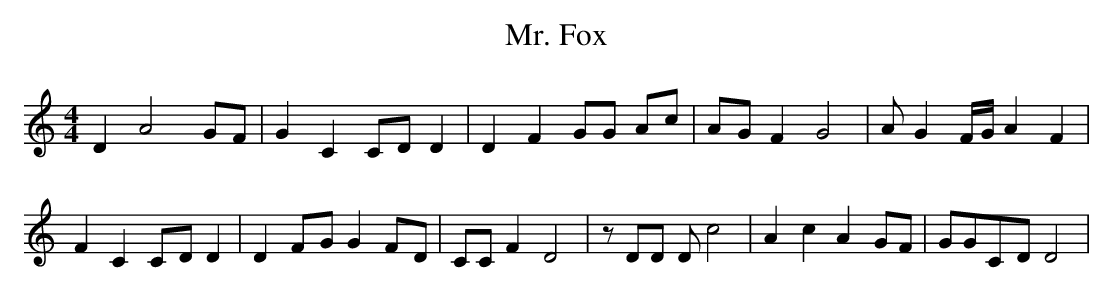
X:1
T:Mr. Fox
M:4/4
L:1/8
K:C
 D2 A4 GF| G2 C2C-D D2| D2 F2 GG Ac|A-G F2 G4| A G2 F/2G/2 A2 F2| F2 C2C-D D2|\
 D2F-G G2F-D| CC F2 D4| z DD D c4| A2 c2 A2 GF| GGC-D D4|
